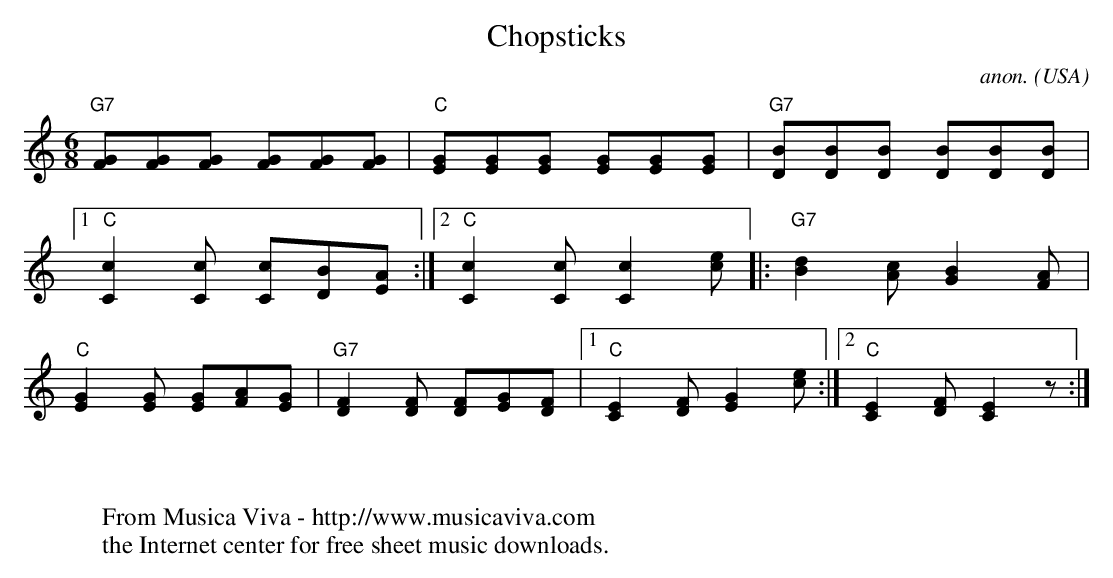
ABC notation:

X:1
T:Chopsticks
C:anon.
O:USA
M:6/8
L:1/8
K:C
"G7"[GF][GF][GF] [GF][GF][GF]|"C"[GE][GE][GE] [GE][GE][GE]|\
"G7"[BD][BD][BD] [BD][BD][BD]|
[1"C" [c2C2][cC] [cC][BD][AE]:|\
[2 "C" [c2C2][cC] [c2C2][ec]|:"G7" [d2B2][cA] [B2G2][AF]|
"C"[G2E2][GE] [GE][AF][GE]| "G7" [F2D2][FD] [FD][GE][FD] |\
[1"C" [E2C2][FD] [G2E2][ec]:|[2"C" [E2C2][FD] [E2C2] z:|
W:
W:
W:  From Musica Viva - http://www.musicaviva.com
W:  the Internet center for free sheet music downloads.
